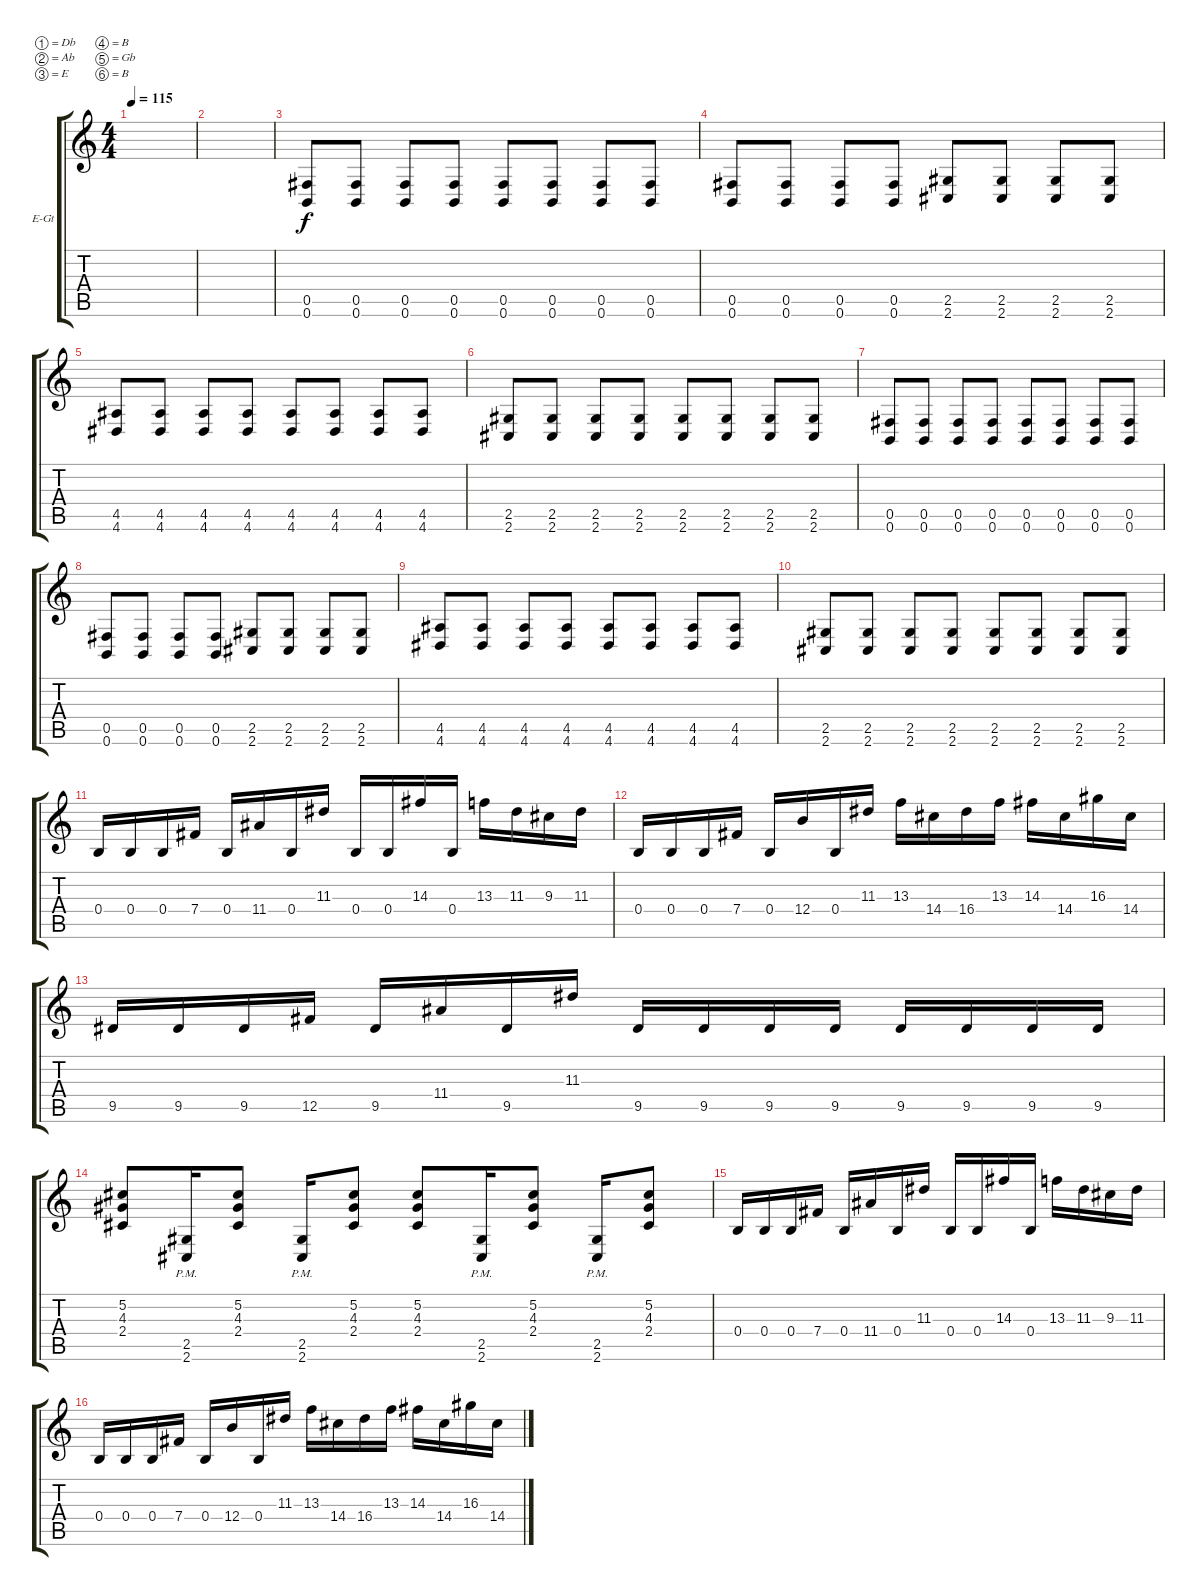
\bracketExtendMode groupsimilarinstruments
\firstSystemTrackNameOrientation horizontal
\otherSystemsTrackNameOrientation horizontal
\track ("Electric Lead Guitar" "E-Gt") {instrument distortionguitar}
\staff {score tabs}
\tuning (Db4 Ab3 E3 B2 Gb2 B1)
\ts (4 4)
\tempo 115
\clef g2
\ks c
|
|
(0.6 0.5).8 (0.6 0.5).8 (0.6 0.5).8 (0.6 0.5).8 (0.6 0.5).8 (0.6 0.5).8 (0.6 0.5).8 (0.6 0.5).8 |
(0.6 0.5).8 (0.6 0.5).8 (0.6 0.5).8 (0.6 0.5).8 (2.6 2.5).8 (2.6 2.5).8 (2.6 2.5).8 (2.6 2.5).8 |
(4.6 4.5).8 (4.6 4.5).8 (4.6 4.5).8 (4.6 4.5).8 (4.6 4.5).8 (4.6 4.5).8 (4.6 4.5).8 (4.6 4.5).8 |
(2.6 2.5).8 (2.6 2.5).8 (2.6 2.5).8 (2.6 2.5).8 (2.6 2.5).8 (2.6 2.5).8 (2.6 2.5).8 (2.6 2.5).8 |
(0.6 0.5).8 (0.6 0.5).8 (0.6 0.5).8 (0.6 0.5).8 (0.6 0.5).8 (0.6 0.5).8 (0.6 0.5).8 (0.6 0.5).8 |
(0.6 0.5).8 (0.6 0.5).8 (0.6 0.5).8 (0.6 0.5).8 (2.6 2.5).8 (2.6 2.5).8 (2.6 2.5).8 (2.6 2.5).8 |
(4.6 4.5).8 (4.6 4.5).8 (4.6 4.5).8 (4.6 4.5).8 (4.6 4.5).8 (4.6 4.5).8 (4.6 4.5).8 (4.6 4.5).8 |
(2.6 2.5).8 (2.6 2.5).8 (2.6 2.5).8 (2.6 2.5).8 (2.6 2.5).8 (2.6 2.5).8 (2.6 2.5).8 (2.6 2.5).8 |
0.4.16 0.4.16 0.4.16 7.4.16 0.4.16 11.4.16 0.4.16 11.3.16 0.4.16 0.4.16 14.3.16 0.4.16 13.3.16 11.3.16 9.3.16 11.3.16 |
0.4.16 0.4.16 0.4.16 7.4.16 0.4.16 12.4.16 0.4.16 11.3.16 13.3.16 14.4.16 16.4.16 13.3.16 14.3.16 14.4.16 16.3.16 14.4.16 |
9.5.16 9.5.16 9.5.16 12.5.16 9.5.16 11.4.16 9.5.16 11.3.16 9.5.16 9.5.16 9.5.16 9.5.16 9.5.16 9.5.16 9.5.16 9.5.16 |
(2.4 4.3 5.2).8 (2.6{pm} 2.5{pm}).16 (2.4 4.3 5.2).8 (2.6{pm} 2.5{pm}).16 (2.4 4.3 5.2).8 (2.4 4.3 5.2).8 (2.6{pm} 2.5{pm}).16 (2.4 4.3 5.2).8 (2.6{pm} 2.5{pm}).16 (2.4 4.3 5.2).8 |
0.4.16 0.4.16 0.4.16 7.4.16 0.4.16 11.4.16 0.4.16 11.3.16 0.4.16 0.4.16 14.3.16 0.4.16 13.3.16 11.3.16 9.3.16 11.3.16 |
0.4.16 0.4.16 0.4.16 7.4.16 0.4.16 12.4.16 0.4.16 11.3.16 13.3.16 14.4.16 16.4.16 13.3.16 14.3.16 14.4.16 16.3.16 14.4.16
